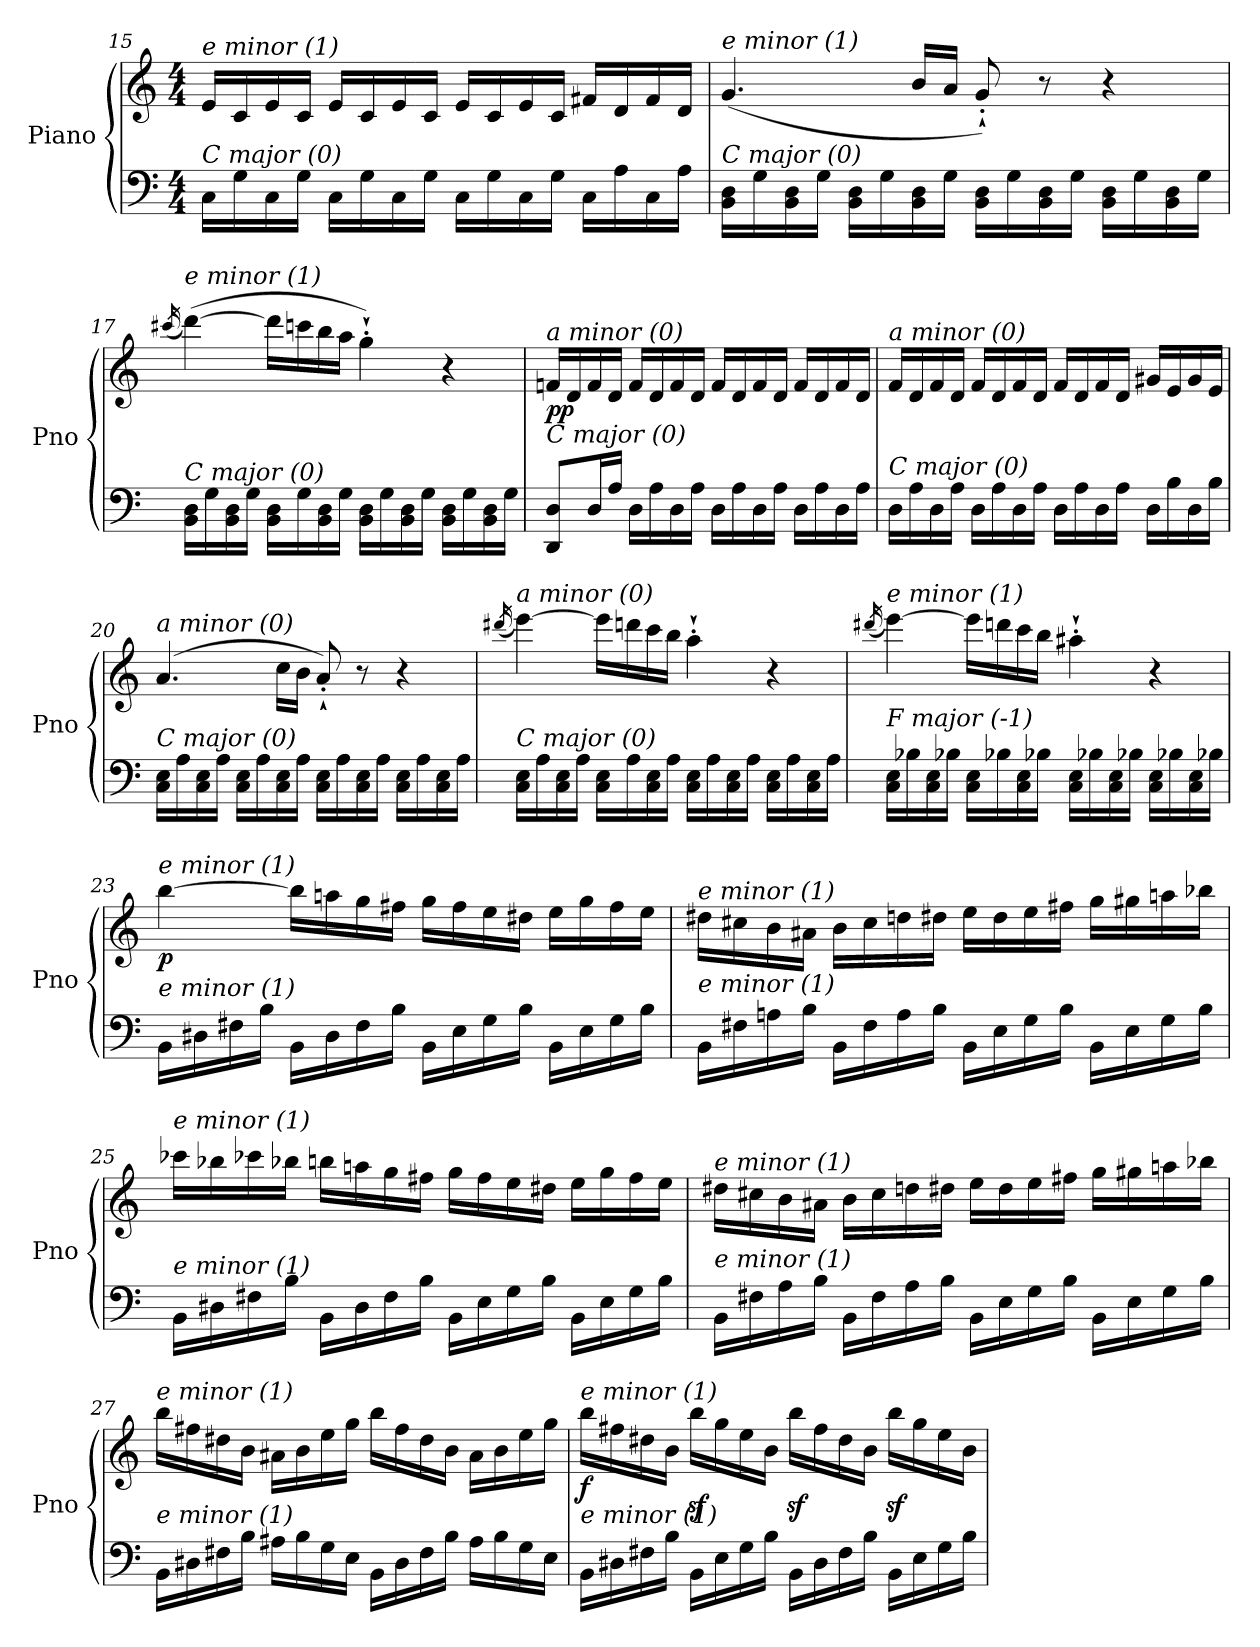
**kern	**kern	**dynam
*part1	*part1	*part1
*staff2	*staff1	*staff1/2
*I"Piano	*	*
*I'Pno	*	*
*clefF4	*clefG2	*
*k[]	*k[]	*
*M4/4	*M4/4	*
=15	=15	=15
!	!LO:TX:i:t=e minor (1)	!
!LO:TX:i:t=C major (0)	!	!
16C\LL	16e/LL	.
16G\	16c/	.
16C\	16e/	.
16G\JJ	16c/JJ	.
16C\LL	16e/LL	.
16G\	16c/	.
16C\	16e/	.
16G\JJ	16c/JJ	.
16C\LL	16e/LL	.
16G\	16c/	.
16C\	16e/	.
16G\JJ	16c/JJ	.
16C\LL	16f#X/LL	.
16A\	16d/	.
16C\	16f#/	.
16A\JJ	16d/JJ	.
!!LO:PB:g=z
=16	=16	=16
!	!LO:TX:i:t=e minor (1)	!
!LO:TX:i:t=C major (0)	!	!
16BB\ 16D\LL	(4.g/	.
16G\	.	.
16BB\ 16D\	.	.
16G\JJ	.	.
16BB\ 16D\LL	.	.
16G\	.	.
16BB\ 16D\	16b/LL	.
16G\JJ	16a/JJ	.
16BB\ 16D\LL	8g`'/)	.
16G\	.	.
16BB\ 16D\	8r	.
16G\JJ	.	.
16BB\ 16D\LL	4r	.
16G\	.	.
16BB\ 16D\	.	.
16G\JJ	.	.
=17	=17	=17
.	(16qccc#X/	.
!	!LO:TX:i:t=e minor (1)	!
!LO:TX:i:t=C major (0)	!	!
16BB\ 16D\LL	([4ddd\)	.
16G\	.	.
16BB\ 16D\	.	.
16G\JJ	.	.
16BB\ 16D\LL	16ddd\LL]	.
16G\	16cccn\	.
16BB\ 16D\	16bb\	.
16G\JJ	16aa\JJ	.
16BB\ 16D\LL	4gg`'\)	.
16G\	.	.
16BB\ 16D\	.	.
16G\JJ	.	.
16BB\ 16D\LL	4r	.
16G\	.	.
16BB\ 16D\	.	.
16G\JJ	.	.
=18	=18	=18
!	!LO:TX:i:t=a minor (0)	!
!LO:TX:i:t=C major (0)	!	!
!	!	!LO:DY:b
8DD/ 8D/L	16fn/LL	pp
.	16d/	.
16D/L	16f/	.
16A/JJ	16d/JJ	.
16D\LL	16f/LL	.
16A\	16d/	.
16D\	16f/	.
16A\JJ	16d/JJ	.
16D\LL	16f/LL	.
16A\	16d/	.
16D\	16f/	.
16A\JJ	16d/JJ	.
16D\LL	16f/LL	.
16A\	16d/	.
16D\	16f/	.
16A\JJ	16d/JJ	.
!!LO:LB:g=z
=19	=19	=19
!	!LO:TX:i:t=a minor (0)	!
!LO:TX:i:t=C major (0)	!	!
16D\LL	16f/LL	.
16A\	16d/	.
16D\	16f/	.
16A\JJ	16d/JJ	.
16D\LL	16f/LL	.
16A\	16d/	.
16D\	16f/	.
16A\JJ	16d/JJ	.
16D\LL	16f/LL	.
16A\	16d/	.
16D\	16f/	.
16A\JJ	16d/JJ	.
16D\LL	16g#X/LL	.
16B\	16e/	.
16D\	16g#/	.
16B\JJ	16e/JJ	.
=20	=20	=20
!	!LO:TX:i:t=a minor (0)	!
!LO:TX:i:t=C major (0)	!	!
16C\ 16E\LL	(4.a/	.
16A\	.	.
16C\ 16E\	.	.
16A\JJ	.	.
16C\ 16E\LL	.	.
16A\	.	.
16C\ 16E\	16cc\LL	.
16A\JJ	16b\JJ	.
16C\ 16E\LL	8a`'/)	.
16A\	.	.
16C\ 16E\	8r	.
16A\JJ	.	.
16C\ 16E\LL	4r	.
16A\	.	.
16C\ 16E\	.	.
16A\JJ	.	.
=21	=21	=21
.	(16qddd#X/	.
!	!LO:TX:i:t=a minor (0)	!
!LO:TX:i:t=C major (0)	!	!
!	!	!LO:DY:b
16C\ 16E\LL	[4eee\)	other-dynamics
16A\	.	.
16C\ 16E\	.	.
16A\JJ	.	.
16C\ 16E\LL	16eee\LL]	.
16A\	16dddn\	.
16C\ 16E\	16ccc\	.
16A\JJ	16bb\JJ	.
16C\ 16E\LL	4aa`'\	.
16A\	.	.
16C\ 16E\	.	.
16A\JJ	.	.
16C\ 16E\LL	4r	.
16A\	.	.
16C\ 16E\	.	.
16A\JJ	.	.
!!LO:LB:g=z
=22	=22	=22
.	(16qddd#X/	.
!	!LO:TX:i:t=e minor (1)	!
!LO:TX:i:t=F major (-1)	!	!
16C\ 16E\LL	[4eee\)	.
16B-Xi\	.	.
16C\ 16E\	.	.
16B-Xi\JJ	.	.
16C\ 16E\LL	16eee\LL]	.
16B-Xi\	16dddn\	.
16C\ 16E\	16ccc\	.
16B-Xi\JJ	16bb\JJ	.
16C\ 16E\LL	4aa#X`'j\	.
16B-Xi\	.	.
16C\ 16E\	.	.
16B-Xi\JJ	.	.
16C\ 16E\LL	4r	.
16B-Xi\	.	.
16C\ 16E\	.	.
16B-Xi\JJ	.	.
=23	=23	=23
!	!LO:TX:i:t=e minor (1)	!
!LO:TX:i:t=e minor (1)	!	!
!	!	!LO:DY:b
16BB\LL	[4bb\	p
16D#X\	.	.
16F#X\	.	.
16B\JJ	.	.
16BB\LL	16bb\LL]	.
16D#\	16aan\	.
16F#\	16gg\	.
16B\JJ	16ff#X\JJ	.
16BB\LL	16gg\LL	.
16E\	16ff#\	.
16G\	16ee\	.
16B\JJ	16dd#X\JJ	.
16BB\LL	16ee\LL	.
16E\	16gg\	.
16G\	16ff#\	.
16B\JJ	16ee\JJ	.
!!LO:LB:g=z
=24	=24	=24
!	!LO:TX:i:t=e minor (1)	!
!LO:TX:i:t=e minor (1)	!	!
16BB\LL	16dd#X\LL	.
16F#X\	16cc#X\	.
16An\	16b\	.
16B\JJ	16a#Xj\JJ	.
16BB\LL	16b\LL	.
16F#\	16cc#\	.
16A\	16ddn\	.
16B\JJ	16dd#X\JJ	.
16BB\LL	16ee\LL	.
16E\	16dd#\	.
16G\	16ee\	.
16B\JJ	16ff#X\JJ	.
16BB\LL	16gg\LL	.
16E\	16gg#X\	.
16G\	16aan\	.
16B\JJ	16bb-Xi\JJ	.
=25	=25	=25
!	!LO:TX:i:t=e minor (1)	!
!LO:TX:i:t=e minor (1)	!	!
16BB\LL	16ccc-XZ\LL	.
16D#X\	16bb-Xi\	.
16F#X\	16ccc-XZ\	.
16B\JJ	16bb-Xi\JJ	.
16BB\LL	16bb\LL	.
16D#\	16aan\	.
16F#\	16gg\	.
16B\JJ	16ff#X\JJ	.
16BB\LL	16gg\LL	.
16E\	16ff#\	.
16G\	16ee\	.
16B\JJ	16dd#X\JJ	.
16BB\LL	16ee\LL	.
16E\	16gg\	.
16G\	16ff#\	.
16B\JJ	16ee\JJ	.
!!LO:LB:g=z
=26	=26	=26
!	!LO:TX:i:t=e minor (1)	!
!LO:TX:i:t=e minor (1)	!	!
16BB\LL	16dd#X\LL	.
16F#X\	16cc#X\	.
16A\	16b\	.
16B\JJ	16a#Xj\JJ	.
16BB\LL	16b\LL	.
16F#\	16cc#\	.
16A\	16ddn\	.
16B\JJ	16dd#X\JJ	.
16BB\LL	16ee\LL	.
16E\	16dd#\	.
16G\	16ee\	.
16B\JJ	16ff#X\JJ	.
16BB\LL	16gg\LL	.
16E\	16gg#X\	.
16G\	16aan\	.
16B\JJ	16bb-Xi\JJ	.
=27	=27	=27
!	!LO:TX:i:t=e minor (1)	!
!LO:TX:i:t=e minor (1)	!	!
!	!	!LO:DY:b
16BB\LL	16bb\LL	other-dynamics
16D#X\	16ff#X\	.
16F#X\	16dd#X\	.
16B\JJ	16b\JJ	.
16A#Xj\LL	16a#Xj\LL	.
16B\	16b\	.
16G\	16ee\	.
16E\JJ	16gg\JJ	.
16BB\LL	16bb\LL	.
16D#\	16ff#\	.
16F#\	16dd#\	.
16B\JJ	16b\JJ	.
16A#j\LL	16a#j\LL	.
16B\	16b\	.
16G\	16ee\	.
16E\JJ	16gg\JJ	.
!!LO:LB:g=z
=28	=28	=28
!	!LO:TX:i:t=e minor (1)	!
!LO:TX:i:t=e minor (1)	!	!
!	!	!LO:DY:b
16BB\LL	16bb\LL	f
16D#X\	16ff#X\	.
16F#X\	16dd#X\	.
16B\JJ	16b\JJ	.
16BB\LL	16bbz<\LL	.
16E\	16gg\	.
16G\	16ee\	.
16B\JJ	16b\JJ	.
16BB\LL	16bbz<\LL	.
16D#\	16ff#\	.
16F#\	16dd#\	.
16B\JJ	16b\JJ	.
16BB\LL	16bbz<\LL	.
16E\	16gg\	.
16G\	16ee\	.
16B\JJ	16b\JJ	.
=	=	=
*-	*-	*-
